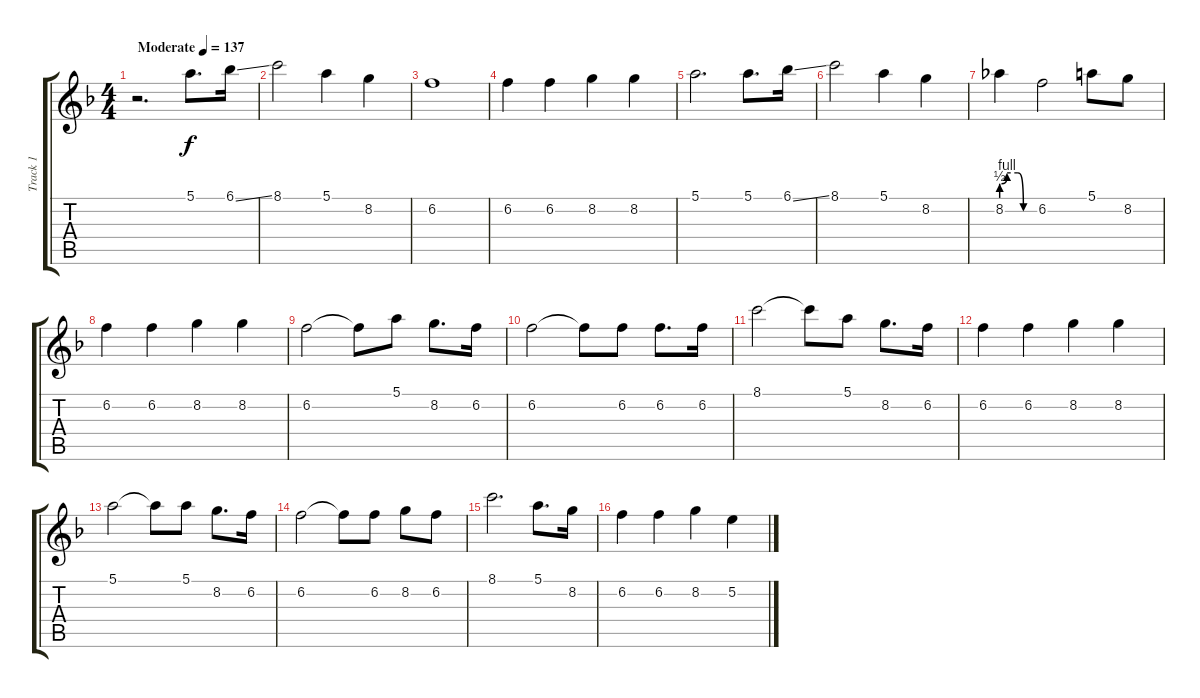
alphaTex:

\track ("Track 1" "Track 1") {instrument acousticguitarnylon}
\staff {score tabs}
\tuning (E4 B3 G3 D3 A2 E2) {hide}
\ts (4 4)
\tempo (137 "Moderate")
\clef g2
\ks f
r.2{d dy f instrument acousticguitarnylon} 5.1.8{d} 6.1{ss}.16 |
8.1.2 5.1.4 8.2.4 |
6.2.1 |
6.2.4 6.2.4 8.2.4 8.2.4 |
5.1.2{d} 5.1.8{d} 6.1{ss}.16 |
8.1.2 5.1.4 8.2.4 |
8.2{be (custom 0 2 10 4 30 4 40 0 60 0)}.4 6.2.2 5.1.8 8.2.8 |
6.2.4 6.2.4 8.2.4 8.2.4 |
6.2.2 6.2{t}.8 5.1.8 8.2.8{d} 6.2.16 |
6.2.2 6.2{t}.8 6.2.8 6.2.8{d} 6.2.16 |
8.1.2 8.1{t}.8 5.1.8 8.2.8{d} 6.2.16 |
6.2.4 6.2.4 8.2.4 8.2.4 |
5.1.2 5.1{t}.8 5.1.8 8.2.8{d} 6.2.16 |
6.2.2 6.2{t}.8 6.2.8 8.2.8 6.2.8 |
8.1.2{d} 5.1.8{d} 8.2.16 |
6.2.4 6.2.4 8.2.4 5.2.4
